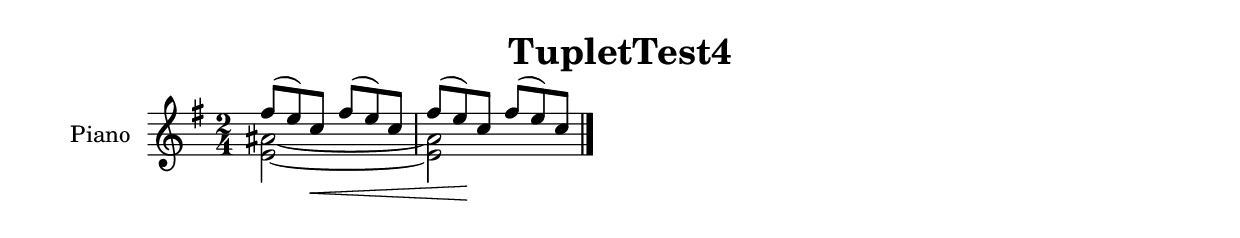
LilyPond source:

\version "2.24.4"

\header {
  workCreditTypeTitle = "TupletTest4"
  title               = "TupletTest4"
}

\paper {
  % horizontal-shift = 0.0\mm
  % indent = 0.0\mm
  % short-indent = 0.0\mm
  
  % markup-system-spacing-padding = 0.0\mm
  % between-system-space = 0.0\mm
  % page-top-space = 0.0\mm
  
  % page-count = -1
  % system-count = -1
  
  % oddHeaderMarkup = ""
  % evenHeaderMarkup = ""
  % oddFooterMarkup = ""
  % evenFooterMarkup = ""
}

\layout {
  \context { \Score
    autoBeaming = ##f % to display tuplets brackets
  }
  \context { \Voice
  }
}

Part_POne_Staff_One_Voice_One = \absolute {
  \language "nederlands"
  
  
  \clef "treble"
  \key e \minor
  \numericTimeSignature \time 2/4
  \once \omit TupletBracket
  \once \omit TupletNumber
  \tuplet 3/2 {  \stemUp fis''8 [
  ( e'' ) c'' ]
  \< } \once \omit TupletBracket
  \once \omit TupletNumber
  \tuplet 3/2 {  fis''8 [
  ( e'' ) c'' ]
  }
  
  \once \omit TupletBracket
  \once \omit TupletNumber
  \tuplet 3/2 {  fis''8 [
  ( e'' \! ) c'' ]
  } \once \omit TupletBracket
  \once \omit TupletNumber
  \tuplet 3/2 {  fis''8 [
  ( e'' ) c'' ]
  }
  \bar "|."
  
}

Part_POne_Staff_One_Voice_Two = \absolute {
  \language "nederlands"
  
  \clef "treble"
  \key e \minor
  \numericTimeSignature \time 2/4
  \stemDown  < e' ~  ais'! ~  > 2  < e' ais' > 2
  \bar "|."
   | % 3
  \barNumberCheck #3
}

\book {

  \score {
    <<
      
      
      
      <<
      
        \new Staff  = "Part_POne_Staff_One"
        \with {
          instrumentName = "Piano"
          shortInstrumentName = "Pno."
        }
        <<
          \context Voice = "Part_POne_Staff_One_Voice_One" <<
            \voiceOne % out of 2 regular voices
            \Part_POne_Staff_One_Voice_One
          >>
          \context Voice = "Part_POne_Staff_One_Voice_Two" <<
            \voiceTwo % out of 2 regular voices
            \Part_POne_Staff_One_Voice_Two
          >>
        >>
      
      
      >>
    
    >>
    
    \layout {
      \context { \Score
        autoBeaming = ##f % to display tuplets brackets
      }
      \context { \Voice
      }
    }
    
    \midi {
      \tempo 16 = 360
    }
  }
  
}
